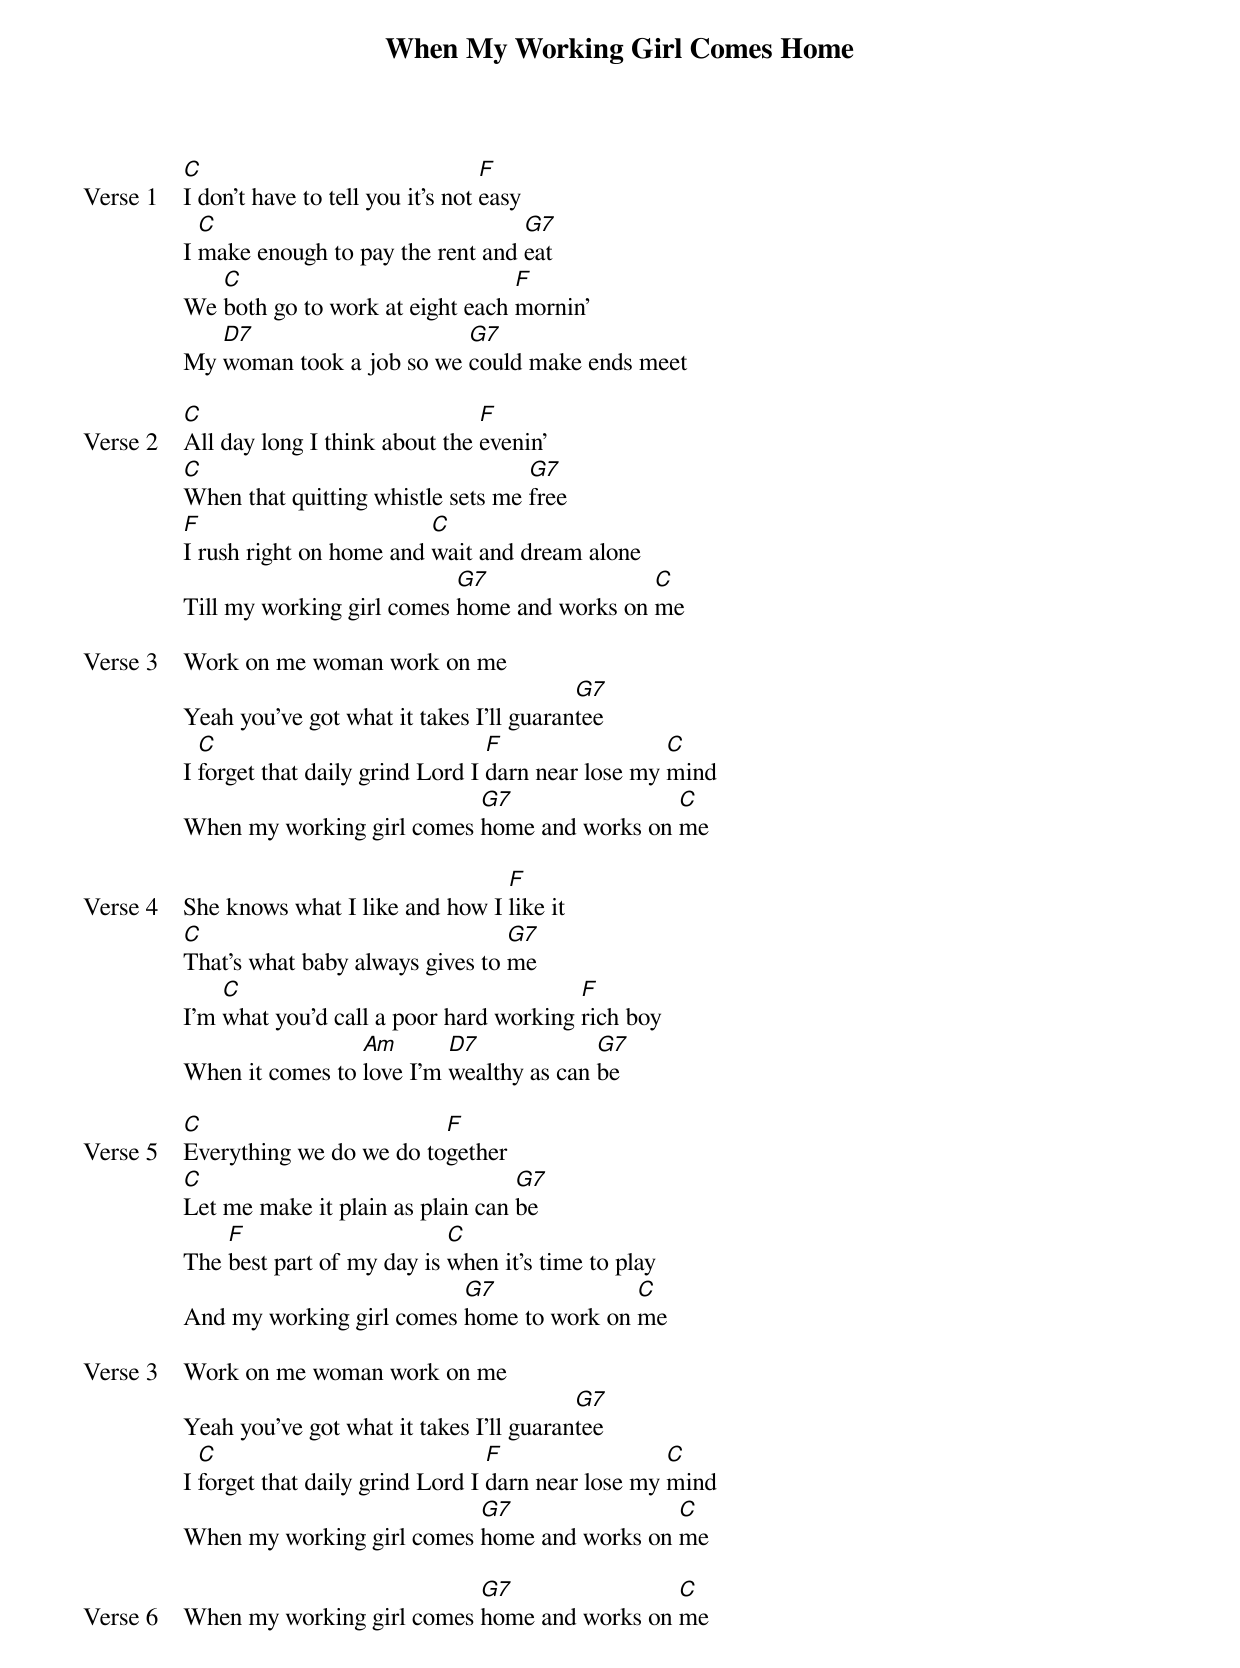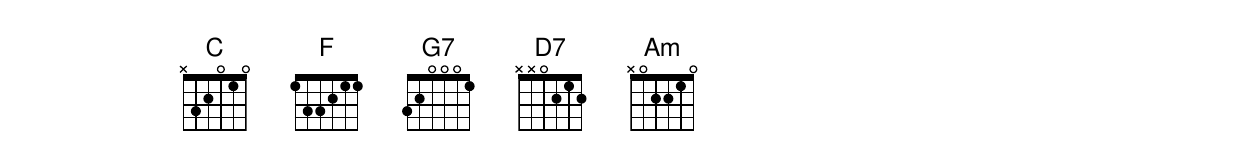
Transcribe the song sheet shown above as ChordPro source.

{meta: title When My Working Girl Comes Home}
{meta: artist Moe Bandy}
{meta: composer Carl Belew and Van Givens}
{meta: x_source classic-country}
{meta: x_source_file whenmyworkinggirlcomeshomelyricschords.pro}
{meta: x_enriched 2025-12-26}

{start_of_verse: Verse 1}
[C]I don't have to tell you it's not [F]easy
I [C]make enough to pay the rent and [G7]eat
We [C]both go to work at eight each [F]mornin'
My [D7]woman took a job so we [G7]could make ends meet
{end_of_verse}

{start_of_verse: Verse 2}
[C]All day long I think about the [F]evenin'
[C]When that quitting whistle sets me [G7]free
[F]I rush right on home and [C]wait and dream alone
Till my working girl comes [G7]home and works on [C]me
{end_of_verse}

{start_of_verse: Verse 3}
Work on me woman work on me
Yeah you've got what it takes I'll guaran[G7]tee
I [C]forget that daily grind Lord I [F]darn near lose my [C]mind
When my working girl comes [G7]home and works on [C]me
{end_of_verse}

{start_of_verse: Verse 4}
She knows what I like and how I [F]like it
[C]That's what baby always gives to [G7]me
I'm [C]what you'd call a poor hard working [F]rich boy
When it comes to [Am]love I'm [D7]wealthy as can [G7]be
{end_of_verse}

{start_of_verse: Verse 5}
[C]Everything we do we do to[F]gether
[C]Let me make it plain as plain can [G7]be
The [F]best part of my day is [C]when it's time to play
And my working girl comes [G7]home to work on [C]me
{end_of_verse}

{start_of_verse: Verse 3}
Work on me woman work on me
Yeah you've got what it takes I'll guaran[G7]tee
I [C]forget that daily grind Lord I [F]darn near lose my [C]mind
When my working girl comes [G7]home and works on [C]me
{end_of_verse}

{start_of_verse: Verse 6}
When my working girl comes [G7]home and works on [C]me
{end_of_verse}
